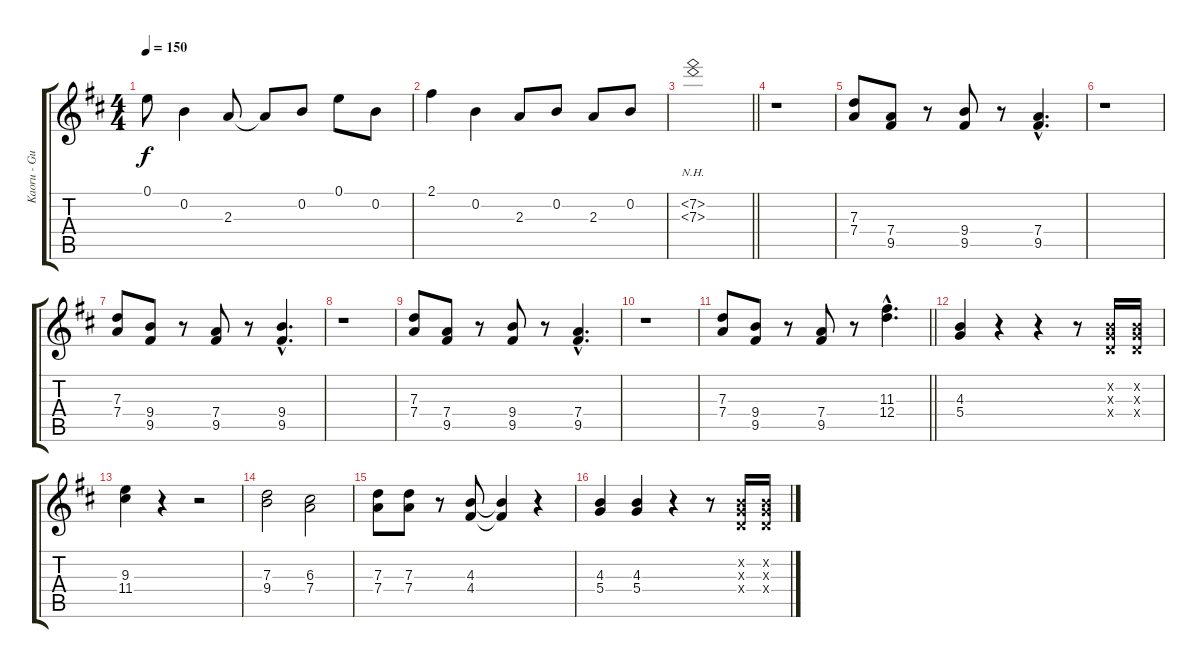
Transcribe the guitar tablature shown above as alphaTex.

\track ("Kaoru - Guitar 1(Main)" "Kaoru - Gu") {instrument acousticguitarsteel}
\staff {score tabs}
\tuning (E4 B3 G3 D3 A2 E2) {hide}
\ts (4 4)
\tempo 150
\clef g2
\ks d
0.1{t}.8{dy f} 0.2.4 2.3.8 2.3{t}.8 0.2.8 0.1.8 0.2.8 |
2.1.4 0.2.4 2.3.8 0.2.8 2.3.8 0.2.8 |
\barLineRight lightlight
(7.2{nh} 7.3{nh}).1 |
r.1{volume 13 instrument distortionguitar} |
(7.3 7.4).8 (7.4 9.5).8 r.8 (9.4 9.5).8 r.8 (7.4{hac} 9.5{hac}).4{d} |
r.1 |
(7.3 7.4).8 (9.4 9.5).8 r.8 (7.4 9.5).8 r.8 (9.4{hac} 9.5{hac}).4{d} |
r.1 |
(7.3 7.4).8 (7.4 9.5).8 r.8 (9.4 9.5).8 r.8 (7.4{hac} 9.5{hac}).4{d} |
r.1 |
\barLineRight lightlight
(7.3 7.4).8 (9.4 9.5).8 r.8 (7.4 9.5).8 r.8 (11.3{hac} 12.4{hac}).4{d} |
(4.3 5.4).4 r.4 r.4 r.8 (0.2{x} 0.3{x} 0.4{x}).16 (0.2{x} 0.3{x} 0.4{x}).16 |
(9.3 11.4).4 r.4 r.2 |
(7.3 9.4).2 (6.3 7.4).2 |
(7.3 7.4).8 (7.3 7.4).8 r.8 (4.3 4.4).8 (4.3{t} 4.4{t}).4 r.4 |
(4.3 5.4).4 (4.3 5.4).4 r.4 r.8 (0.2{x} 0.3{x} 0.4{x}).16 (0.2{x} 0.3{x} 0.4{x}).16
